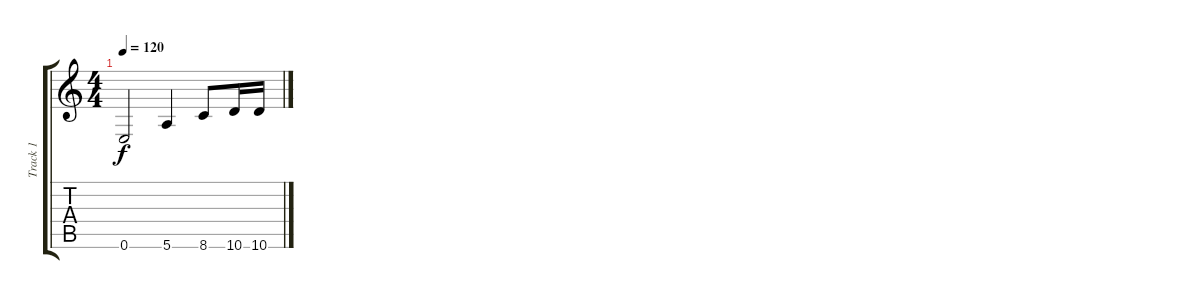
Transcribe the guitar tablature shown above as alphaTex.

\track ("Track 1" "Track 1") {instrument acousticguitarsteel}
\staff {score tabs}
\tuning (E4 B3 G3 D3 A2 E2) {hide}
\ts (4 4)
\tempo 120
\clef g2
\ks c
0.6.2{dy f instrument acousticguitarsteel} 5.6.4 8.6.8 10.6.16 10.6.16
